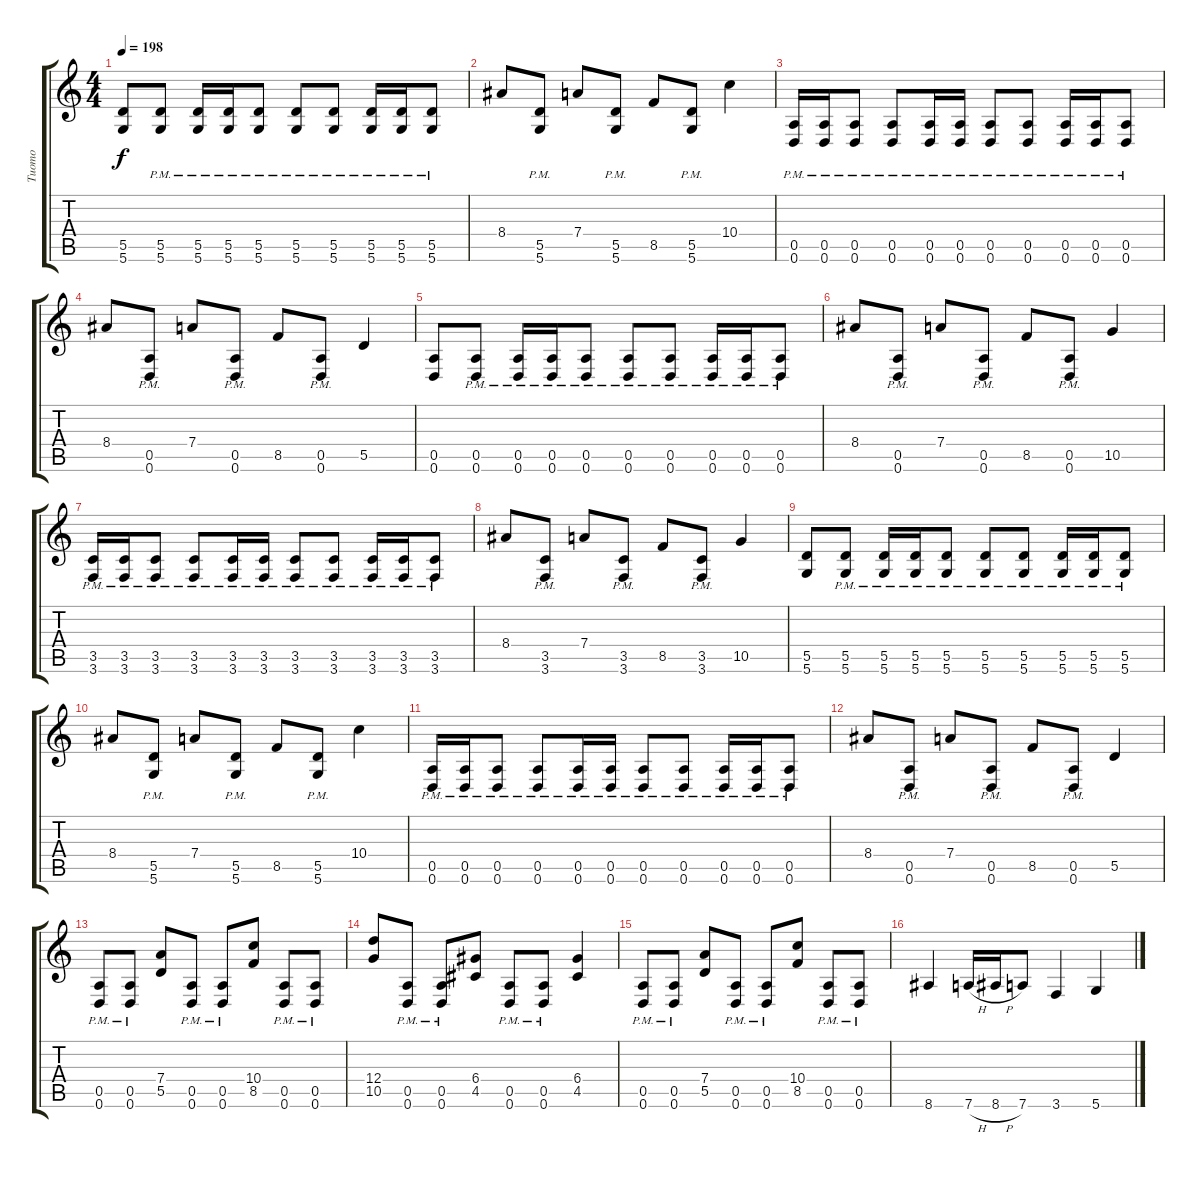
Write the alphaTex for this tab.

\track ("Tuomo" "Tuomo") {instrument distortionguitar}
\staff {score tabs}
\tuning (E4 B3 G3 D3 A2 D2) {hide}
\ts (4 4)
\tempo 198
\clef g2
\ks c
(5.5 5.6).8{dy f} (5.5{pm} 5.6{pm}).8 (5.5{pm} 5.6{pm}).16 (5.5{pm} 5.6{pm}).16 (5.5{pm} 5.6{pm}).8 (5.5{pm} 5.6{pm}).8 (5.5{pm} 5.6{pm}).8 (5.5{pm} 5.6{pm}).16 (5.5{pm} 5.6{pm}).16 (5.5{pm} 5.6{pm}).8 |
8.4.8 (5.5{pm} 5.6{pm}).8 7.4.8 (5.5{pm} 5.6{pm}).8 8.5.8 (5.5{pm} 5.6{pm}).8 10.4.4 |
(0.5{pm} 0.6{pm}).16 (0.5{pm} 0.6{pm}).16 (0.5{pm} 0.6{pm}).8 (0.5{pm} 0.6{pm}).8 (0.5{pm} 0.6{pm}).16 (0.5{pm} 0.6{pm}).16 (0.5{pm} 0.6{pm}).8 (0.5{pm} 0.6{pm}).8 (0.5{pm} 0.6{pm}).16 (0.5{pm} 0.6{pm}).16 (0.5{pm} 0.6{pm}).8 |
8.4.8 (0.5{pm} 0.6{pm}).8 7.4.8 (0.5{pm} 0.6{pm}).8 8.5.8 (0.5{pm} 0.6{pm}).8 5.5.4 |
(0.5 0.6).8 (0.5{pm} 0.6{pm}).8 (0.5{pm} 0.6{pm}).16 (0.5{pm} 0.6{pm}).16 (0.5{pm} 0.6{pm}).8 (0.5{pm} 0.6{pm}).8 (0.5{pm} 0.6{pm}).8 (0.5{pm} 0.6{pm}).16 (0.5{pm} 0.6{pm}).16 (0.5{pm} 0.6{pm}).8 |
8.4.8 (0.5{pm} 0.6{pm}).8 7.4.8 (0.5{pm} 0.6{pm}).8 8.5.8 (0.5{pm} 0.6{pm}).8 10.5.4 |
(3.5{pm} 3.6{pm}).16 (3.5{pm} 3.6{pm}).16 (3.5{pm} 3.6{pm}).8 (3.5{pm} 3.6{pm}).8 (3.5{pm} 3.6{pm}).16 (3.5{pm} 3.6{pm}).16 (3.5{pm} 3.6{pm}).8 (3.5{pm} 3.6{pm}).8 (3.5{pm} 3.6{pm}).16 (3.5{pm} 3.6{pm}).16 (3.5{pm} 3.6{pm}).8 |
8.4.8 (3.5{pm} 3.6{pm}).8 7.4.8 (3.5{pm} 3.6{pm}).8 8.5.8 (3.5{pm} 3.6{pm}).8 10.5.4 |
(5.5 5.6).8 (5.5{pm} 5.6{pm}).8 (5.5{pm} 5.6{pm}).16 (5.5{pm} 5.6{pm}).16 (5.5{pm} 5.6{pm}).8 (5.5{pm} 5.6{pm}).8 (5.5{pm} 5.6{pm}).8 (5.5{pm} 5.6{pm}).16 (5.5{pm} 5.6{pm}).16 (5.5{pm} 5.6{pm}).8 |
8.4.8 (5.5{pm} 5.6{pm}).8 7.4.8 (5.5{pm} 5.6{pm}).8 8.5.8 (5.5{pm} 5.6{pm}).8 10.4.4 |
(0.5{pm} 0.6{pm}).16 (0.5{pm} 0.6{pm}).16 (0.5{pm} 0.6{pm}).8 (0.5{pm} 0.6{pm}).8 (0.5{pm} 0.6{pm}).16 (0.5{pm} 0.6{pm}).16 (0.5{pm} 0.6{pm}).8 (0.5{pm} 0.6{pm}).8 (0.5{pm} 0.6{pm}).16 (0.5{pm} 0.6{pm}).16 (0.5{pm} 0.6{pm}).8 |
8.4.8 (0.5{pm} 0.6{pm}).8 7.4.8 (0.5{pm} 0.6{pm}).8 8.5.8 (0.5{pm} 0.6{pm}).8 5.5.4 |
(0.5{pm} 0.6{pm}).8 (0.5{pm} 0.6{pm}).8 (7.4 5.5).8 (0.5{pm} 0.6{pm}).8 (0.5{pm} 0.6{pm}).8 (10.4 8.5).8 (0.5{pm} 0.6{pm}).8 (0.5{pm} 0.6{pm}).8 |
(12.4 10.5).8 (0.5{pm} 0.6{pm}).8 (0.5{pm} 0.6{pm}).8 (6.4 4.5).8 (0.5{pm} 0.6{pm}).8 (0.5{pm} 0.6{pm}).8 (6.4 4.5).4 |
(0.5{pm} 0.6{pm}).8 (0.5{pm} 0.6{pm}).8 (7.4 5.5).8 (0.5{pm} 0.6{pm}).8 (0.5{pm} 0.6{pm}).8 (10.4 8.5).8 (0.5{pm} 0.6{pm}).8 (0.5{pm} 0.6{pm}).8 |
8.6.4 7.6{h}.16 8.6{h}.16 7.6.8 3.6.4 5.6.4
